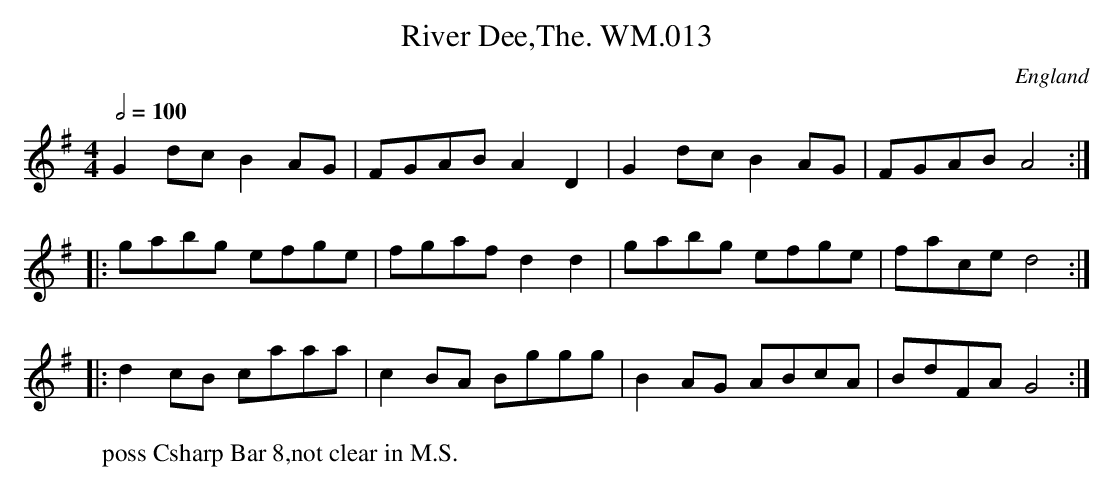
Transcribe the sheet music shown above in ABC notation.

X:1
T:River Dee,The. WM.013
L:1/8
M:4/4
O:England
Q:1/2=100
K:G
G2dcB2AG|FGABA2D2|G2dcB2AG|FGABA4:|!
|:gabg efge|fgafd2d2|gabg efge|faced4:|!
|:d2cB caaa|c2BA Bggg|B2AG ABcA|BdFAG4:|
W:poss Csharp Bar 8,not clear in M.S.
